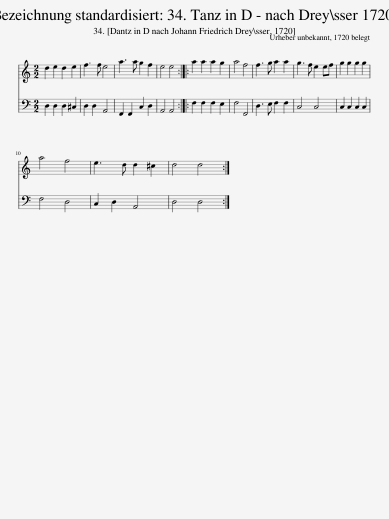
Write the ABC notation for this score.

X:1
%%score 1 2
L:1/8
M:2/2
I:linebreak $
K:C
V:1 treble
V:2 bass
V:1
 d2 e2 d2 e2 | f3 f e4 | a3 a g2 f2 | e4 e4 :: a2 a2 a2 g2 | %5
 a4 f4 | f3 g a2 a2 | g3 f e2 ef | g2 g2 g2 g2 |$ a4 f4 | %10
 e3 d d2 ^c2 | d4 d4 :| %12
V:2
 D,2 D,2 D,2 ^C,2 | D,2 D,2 A,,4 | F,,2 F,,2 C,2 D,2 | A,,4 A,,4 :: F,2 F,2 F,2 E,2 | %5
 F,4 F,,4 | D,3 E, F,2 F,2 | C,4 C,4 | C,2 C,2 C,2 C,2 |$ F,4 D,4 | %10
 C,2 D,2 A,,4 | D,4 D,4 :| %12
